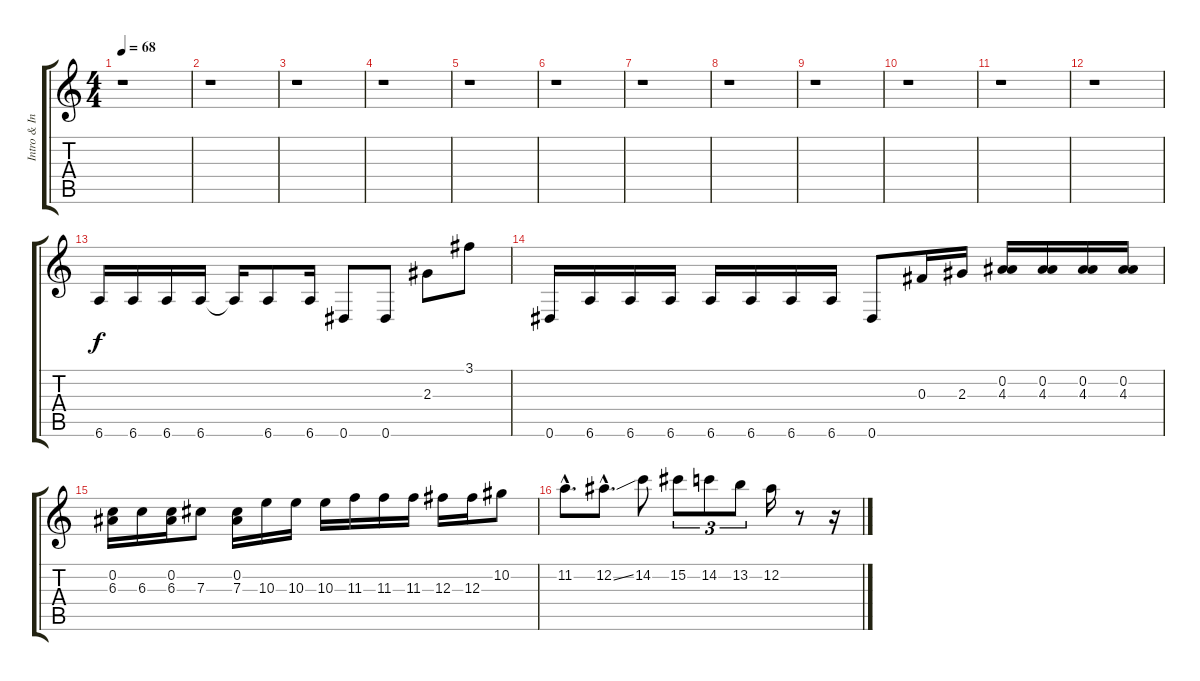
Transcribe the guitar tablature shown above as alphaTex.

\track ("Intro & Interlude Gtr 2" "Intro & In") {instrument electricguitarclean}
\staff {score tabs}
\tuning (Eb4 Bb3 Gb3 Db3 Ab2 Eb2) {hide}
\ts (4 4)
\tempo 68
\clef g2
\ks c
r.1{dy f} |
r.1 |
r.1 |
r.1 |
r.1 |
r.1 |
r.1 |
r.1 |
r.1 |
r.1 |
r.1 |
r.1 |
6.6.16 6.6.16 6.6.16 6.6.16 6.6{t}.16 6.6.8 6.6.16 0.6.8 0.6.8 2.3.8 3.1.8 |
0.6.16 6.6.16 6.6.16 6.6.16 6.6.16 6.6.16 6.6.16 6.6.16 0.6.8 0.3.16 2.3.16 (0.2 4.3).16 (0.2 4.3).16 (0.2 4.3).16 (0.2 4.3).16 |
(0.2 6.3).16 6.3.16 (0.2 6.3).16 7.3.8 (0.2 7.3).16 10.3.16 10.3.16 10.3.16 11.3.16 11.3.16 11.3.16 12.3.16 12.3.16 10.2.8 |
11.2{hac}.8{d} 12.2{ss hac}.8{d} 14.2.8 15.2.8{tu (3 2)} 14.2.8{tu (3 2)} 13.2.8{tu (3 2)} 12.2.16 r.8 r.16
